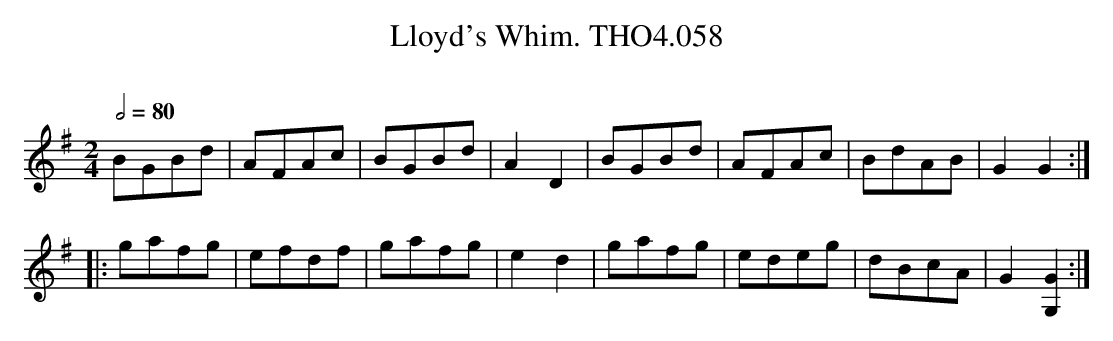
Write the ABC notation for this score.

X:1
T:Lloyd's Whim. THO4.058
O:
M:2/4
L:1/8
Q:1/2=80
K:G
BGBd|AFAc|BGBd|A2D2|BGBd|AFAc|BdAB|G2G2:|
|:gafg|efdf|gafg|e2d2|gafg|edeg|dBcA|G2 [G2G,2]:|
